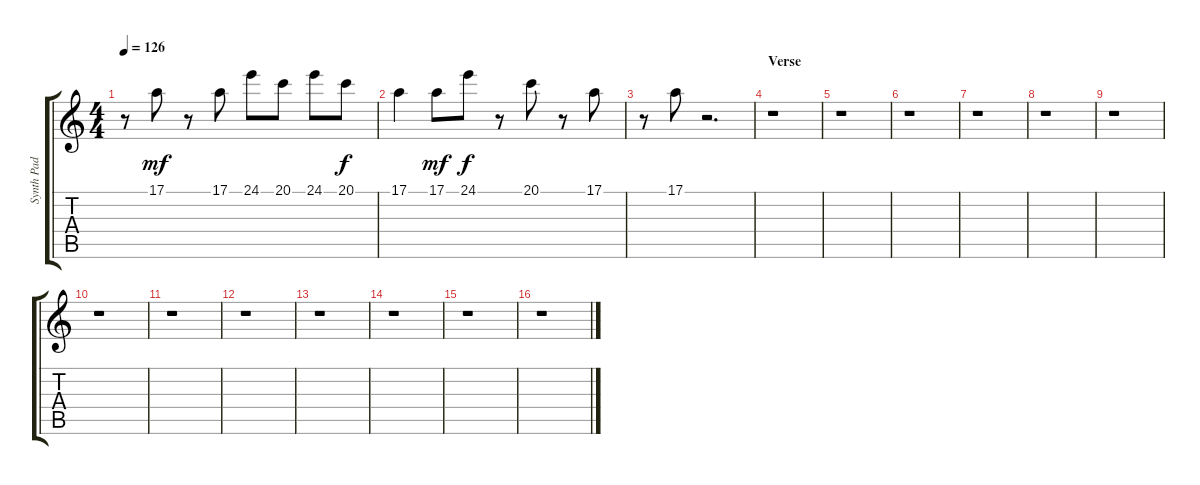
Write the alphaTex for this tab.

\track ("Synth Pad (Staff 1)" "Synth Pad ") {instrument pad1newage}
\staff {score tabs}
\tuning (E4 B3 G3 D3 A2 E2) {hide}
\ts (4 4)
\tempo 126
\clef g2
\ks c
r.8{dy f} 17.1.8{dy mf} r.8 17.1.8 24.1.8 20.1.8 24.1.8 20.1.8{dy f} |
17.1.4 17.1.8{dy mf} 24.1.8{dy f} r.8 20.1.8 r.8 17.1.8 |
r.8 17.1.8 r.2{d} |
\section ("" "Verse")
r.1 |
r.1 |
r.1 |
r.1 |
r.1 |
r.1 |
r.1 |
r.1 |
r.1 |
r.1 |
r.1 |
r.1 |
r.1
